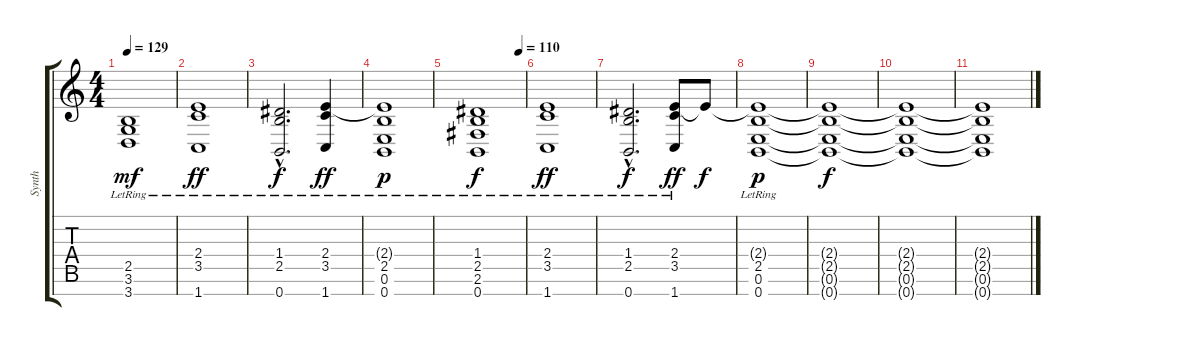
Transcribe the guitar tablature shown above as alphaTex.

\track ("Synth" "Synth") {instrument stringensemble2}
\staff {score tabs}
\tuning (E5 B4 G4 D4 A3 E3 B2) {hide}
\ts (4 4)
\tempo 129
\clef g2
\ks c
(2.5{lr} 3.6{lr} 3.7{lr}).1{dy mf} |
(2.4{lr} 3.5{lr} 1.7{lr}).1{dy ff} |
(1.4{hac lr} 2.5{hac lr} 0.7{hac lr}).2{d dy f} (2.4{lr} 3.5{lr} 1.7{lr}).4{dy ff} |
(2.4{t} 2.5{lr} 0.6{lr} 0.7{lr}).1{dy p} |
\tempo (110 0.875)
(1.4{lr} 2.5{lr} 2.6{lr} 0.7{lr}).1{dy f} |
(2.4{lr} 3.5{lr} 1.7{lr}).1{dy ff} |
(1.4{hac lr} 2.5{hac lr} 0.7{hac lr}).2{d dy f} (2.4{lr} 3.5{lr} 1.7{lr}).8{dy ff} 2.4{t}.8{dy f} |
(2.4{t} 2.5{lr} 0.6{lr} 0.7{lr}).1{dy p} |
(2.4{t} 2.5{t} 0.6{t} 0.7{t}).1{dy f volume 1} |
(2.4{t} 2.5{t} 0.6{t} 0.7{t}).1 |
(2.4{t} 2.5{t} 0.6{t} 0.7{t}).1
